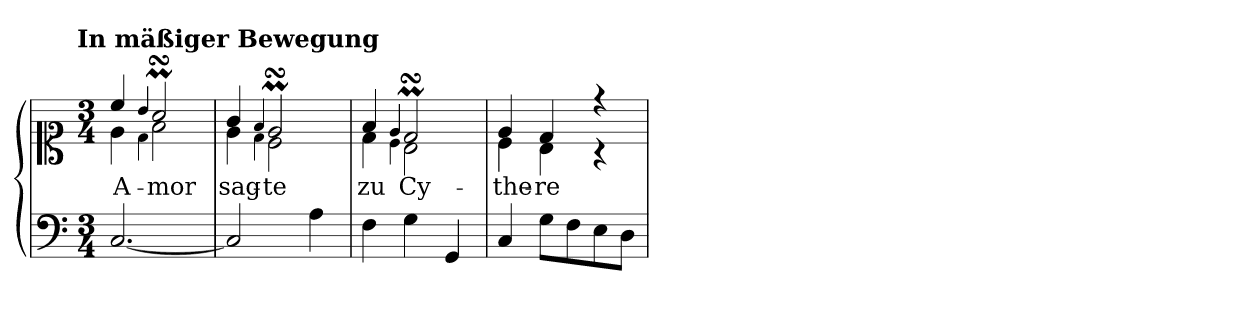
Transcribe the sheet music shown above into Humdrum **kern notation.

**kern	**kern	**text
*part1	*part1	*part1
*staff2	*staff1	*staff1
*clefF4	*clefC1	*
!!LO:TX:omd:t=In mäßiger Bewegung
*M3/4	*M3/4	*
=1	=1	=1
*	*^	*
[2.C/	4cc/	4e\	A-
.	4qqb/	4qqd\	.
.	2aMsSSS/	2f\	-mor
=2	=2	=2	=2
2C/]	4g/	4e\	sag-
.	4qqf/	4qqd\	.
.	2emsSsS/	2c\	-te
4A\	.	.	.
=3	=3	=3	=3
4F\	4f/	4d\	zu
.	4qqe/	4qqc\	.
4G\	2dMsSSS/	2B\	Cy-
4GG/	.	.	.
=4	=4	=4	=4
4C/	4e/	4c\	-the-
8G\L	4d/	4B\	-re
8F\	.	.	.
8E\	4r	4r	.
8D\J	.	.	.
*	*v	*v	*
=	=	=
*-	*-	*-
